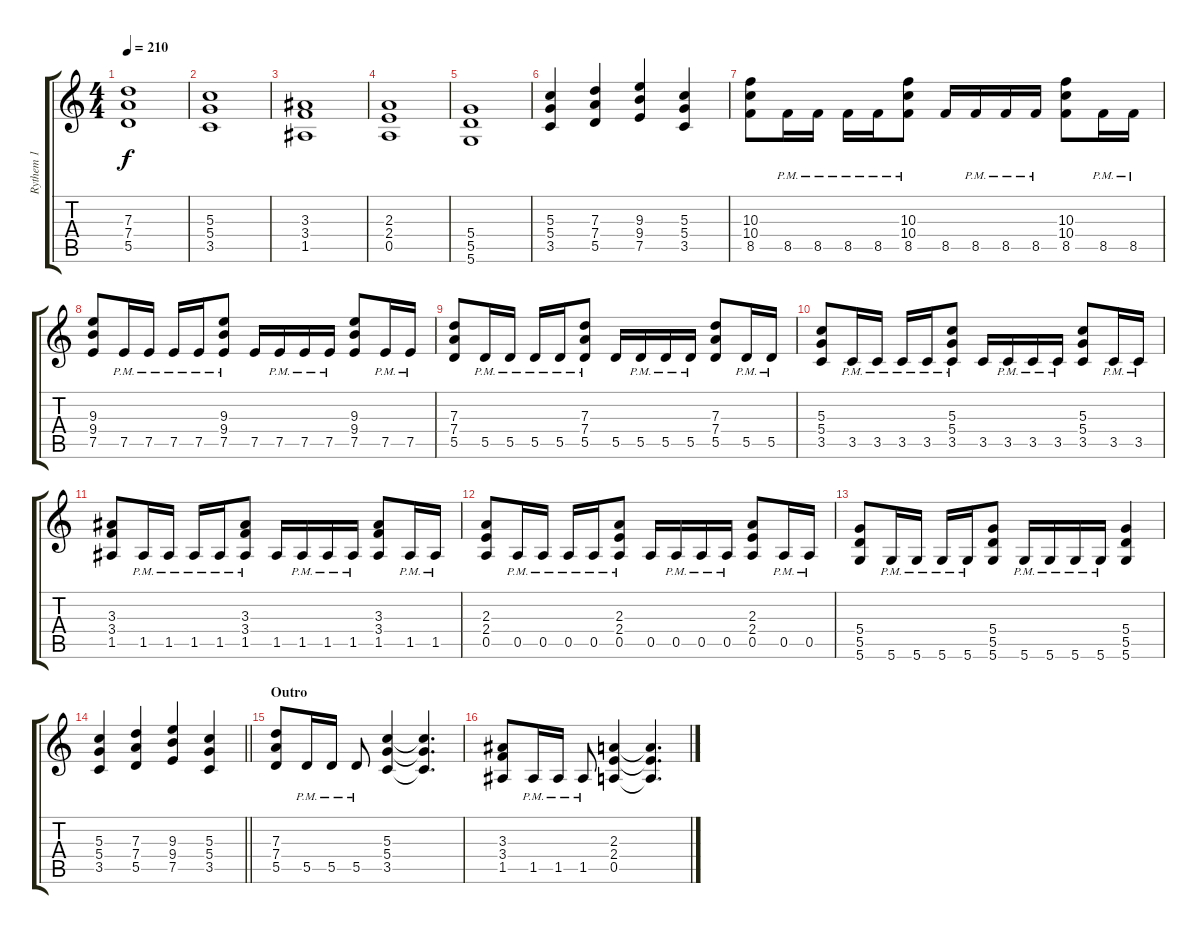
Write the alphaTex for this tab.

\track ("Rythem 1" "Rythem 1") {instrument distortionguitar}
\staff {score tabs}
\tuning (E4 B3 G3 D3 A2 D2) {hide}
\ts (4 4)
\tempo 210
\clef g2
\ks c
(7.3 7.4 5.5).1{dy f} |
(5.3 5.4 3.5).1 |
(3.3 3.4 1.5).1 |
(2.3 2.4 0.5).1 |
(5.4 5.5 5.6).1 |
(5.3 5.4 3.5).4 (7.3 7.4 5.5).4 (9.3 9.4 7.5).4 (5.3 5.4 3.5).4 |
(10.3 10.4 8.5).8 8.5{pm}.16 8.5{pm}.16 8.5{pm}.16 8.5{pm}.16 (10.3 10.4 8.5{pm}).8 8.5.16 8.5{pm}.16 8.5{pm}.16 8.5{pm}.16 (10.3 10.4 8.5).8 8.5{pm}.16 8.5{pm}.16 |
(9.3 9.4 7.5).8 7.5{pm}.16 7.5{pm}.16 7.5{pm}.16 7.5{pm}.16 (9.3 9.4 7.5{pm}).8 7.5.16 7.5{pm}.16 7.5{pm}.16 7.5{pm}.16 (9.3 9.4 7.5).8 7.5{pm}.16 7.5{pm}.16 |
(7.3 7.4 5.5).8 5.5{pm}.16 5.5{pm}.16 5.5{pm}.16 5.5{pm}.16 (7.3 7.4 5.5{pm}).8 5.5.16 5.5{pm}.16 5.5{pm}.16 5.5{pm}.16 (7.3 7.4 5.5).8 5.5{pm}.16 5.5{pm}.16 |
(5.3 5.4 3.5).8 3.5{pm}.16 3.5{pm}.16 3.5{pm}.16 3.5{pm}.16 (5.3 5.4 3.5{pm}).8 3.5.16 3.5{pm}.16 3.5{pm}.16 3.5{pm}.16 (5.3 5.4 3.5).8 3.5{pm}.16 3.5{pm}.16 |
(3.3 3.4 1.5).8 1.5{pm}.16 1.5{pm}.16 1.5{pm}.16 1.5{pm}.16 (3.3 3.4 1.5{pm}).8 1.5.16 1.5{pm}.16 1.5{pm}.16 1.5{pm}.16 (3.3 3.4 1.5).8 1.5{pm}.16 1.5{pm}.16 |
(2.3 2.4 0.5).8 0.5{pm}.16 0.5{pm}.16 0.5{pm}.16 0.5{pm}.16 (2.3 2.4 0.5{pm}).8 0.5.16 0.5{pm}.16 0.5{pm}.16 0.5{pm}.16 (2.3 2.4 0.5).8 0.5{pm}.16 0.5{pm}.16 |
(5.4 5.5 5.6).8 5.6{pm}.16 5.6{pm}.16 5.6{pm}.16 5.6{pm}.16 (5.4 5.5 5.6).8 5.6{pm}.16 5.6{pm}.16 5.6{pm}.16 5.6{pm}.16 (5.4 5.5 5.6).4 |
\barLineRight lightlight
(5.3 5.4 3.5).4 (7.3 7.4 5.5).4 (9.3 9.4 7.5).4 (5.3 5.4 3.5).4 |
\section ("" "Outro")
(7.3 7.4 5.5).8 5.5{pm}.16 5.5{pm}.16 5.5{pm}.8 (5.3 5.4 3.5).4 (5.3{t} 5.4{t} 3.5{t}).4{d} |
(3.3 3.4 1.5).8 1.5{pm}.16 1.5{pm}.16 1.5{pm}.8 (2.3 2.4 0.5).4 (2.3{t} 2.4{t} 0.5{t}).4{d}
